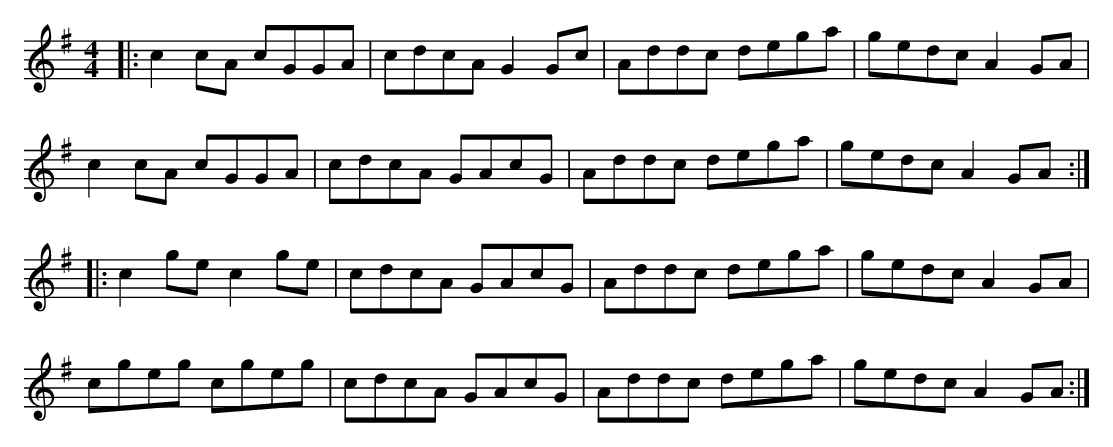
X:1
M:4/4
K:Ador
|:c2 cA cGGA|cdcA G2 Gc|Addc dega|gedc A2 GA|
c2 cA cGGA|cdcA GAcG|Addc dega|gedc A2 GA:|
|:c2 ge c2 ge|cdcA GAcG|Addc dega|gedc A2 GA|
cgeg cgeg|cdcA GAcG|Addc dega|gedc A2GA:|
